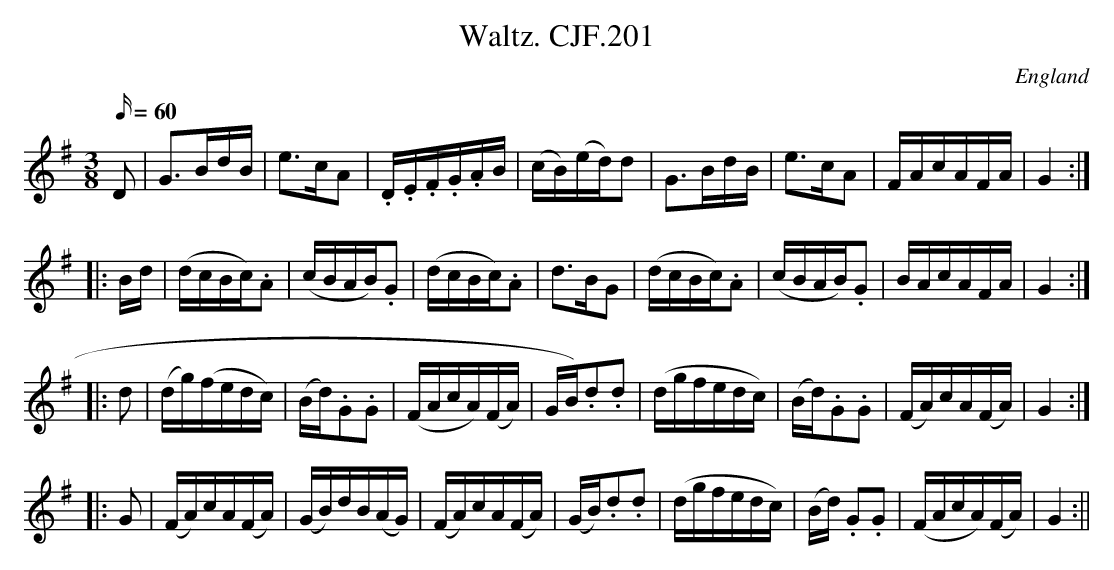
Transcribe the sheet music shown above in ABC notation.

X:1
T:Waltz. CJF.201
M:3/8
L:1/16
Q:60
O:England
K:G
D2|G3BdB|e3cA2|.D.E.F.G.AB|(cB)(ed)d2|G3BdB|\
e3cA2|FAcAFA|G4:||:!Bd|(dcBc).A2|
(cBAB).G2|(dcBc).A2|d3BG2|(dcBc).A2|(cBAB).G2|\
BAcAFA|G4:||:!d2|(dg)(fedc)|(Bd).G2.G2|(FAcA)(FA)|
GB).d2.d2|(dgfedc)|(Bd).G2.G2|(FA)cA(FA)|G4:||:!G2|\
(FA)cA(FA)|(GB)dB(AG)|(FA)cA(FA)|(GB).d2.d2|
(dgfedc)|(Bd) .G2.G2|(FAcA)(FA)|G4:||
